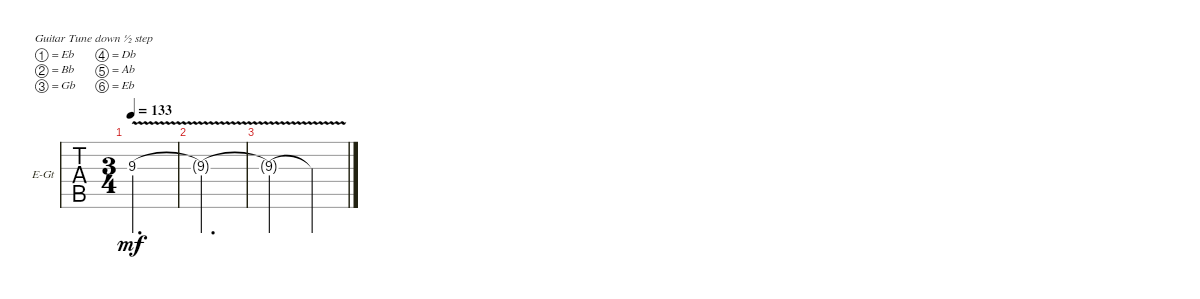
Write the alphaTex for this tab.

\bracketExtendMode groupsimilarinstruments
\firstSystemTrackNameOrientation horizontal
\otherSystemsTrackNameOrientation horizontal
\track ("Lead Guitar" "E-Gt") {instrument distortionguitar}
\staff {tabs}
\tuning (Eb4 Bb3 Gb3 Db3 Ab2 Eb2)
\ts (3 4)
\tempo 133
\clef g2
\ks c
9.3{v}.2{d dy mf} |
9.3{v t}.2{d} |
9.3{v t}.2 9.3{v t}.4
